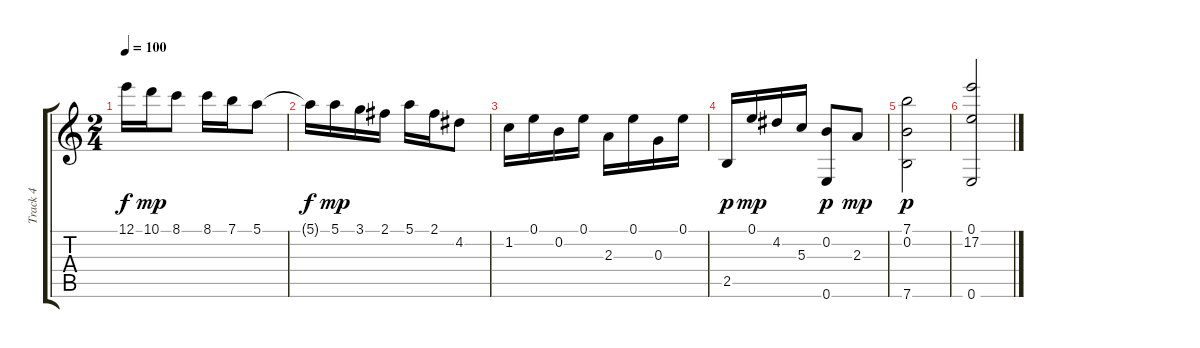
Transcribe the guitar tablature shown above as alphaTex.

\track ("Track 4" "Track 4") {instrument acousticguitarnylon}
\staff {score tabs}
\tuning (E4 B3 G3 D3 A2 E2) {hide}
\ts (2 4)
\tempo 100
\clef g2
\ks c
12.1{t}.16{dy f} 10.1.16{dy mp} 8.1.8 8.1.16 7.1.16 5.1.8 |
5.1{t}.16{dy f} 5.1.16{dy mp} 3.1.16 2.1.16 5.1.16 2.1.16 4.2.8 |
1.2.16 0.1.16 0.2.16 0.1.16 2.3.16 0.1.16 0.3.16 0.1.16 |
2.5.16{dy p} 0.1.16{dy mp} 4.2.16 5.3.16 (0.2 0.6).8{dy p} 2.3.8{dy mp} |
(7.1 0.2 7.6).2{dy p} |
(0.1 17.2 0.6).2
